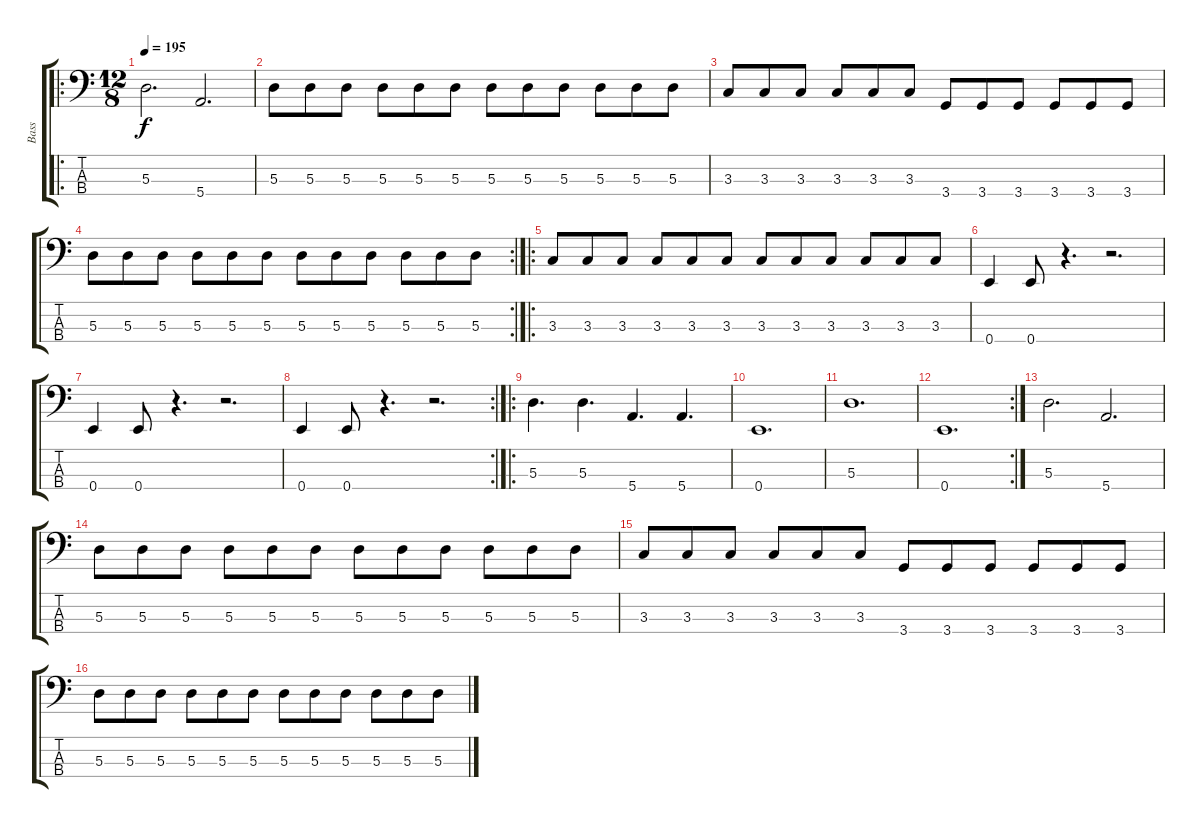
\track ("Bass" "Bass") {instrument electricbassfinger}
\staff {score tabs}
\tuning (G2 D2 A1 E1) {hide}
\ro
\ts (12 8)
\tempo 195
\clef f4
\ks c
5.3.2{d dy f} 5.4.2{d} |
5.3.8 5.3.8 5.3.8 5.3.8 5.3.8 5.3.8 5.3.8 5.3.8 5.3.8 5.3.8 5.3.8 5.3.8 |
3.3.8 3.3.8 3.3.8 3.3.8 3.3.8 3.3.8 3.4.8 3.4.8 3.4.8 3.4.8 3.4.8 3.4.8 |
\rc 2
5.3.8 5.3.8 5.3.8 5.3.8 5.3.8 5.3.8 5.3.8 5.3.8 5.3.8 5.3.8 5.3.8 5.3.8 |
\ro
3.3.8 3.3.8 3.3.8 3.3.8 3.3.8 3.3.8 3.3.8 3.3.8 3.3.8 3.3.8 3.3.8 3.3.8 |
0.4.4 0.4.8 r.4{d} r.2{d} |
0.4.4 0.4.8 r.4{d} r.2{d} |
\rc 2
0.4.4 0.4.8 r.4{d} r.2{d} |
\ro
5.3.4{d} 5.3.4{d} 5.4.4{d} 5.4.4{d} |
0.4.1{d} |
5.3.1{d} |
\rc 2
0.4.1{d} |
5.3.2{d} 5.4.2{d} |
5.3.8 5.3.8 5.3.8 5.3.8 5.3.8 5.3.8 5.3.8 5.3.8 5.3.8 5.3.8 5.3.8 5.3.8 |
3.3.8 3.3.8 3.3.8 3.3.8 3.3.8 3.3.8 3.4.8 3.4.8 3.4.8 3.4.8 3.4.8 3.4.8 |
5.3.8 5.3.8 5.3.8 5.3.8 5.3.8 5.3.8 5.3.8 5.3.8 5.3.8 5.3.8 5.3.8 5.3.8
